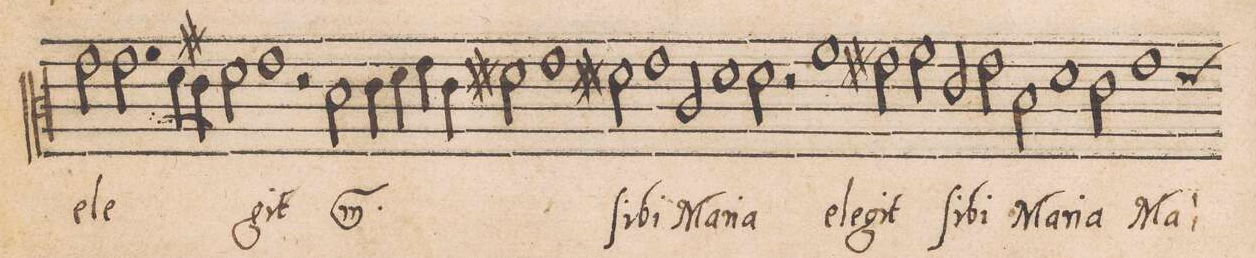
**kern	**text
*I"CANTVS	*
*clefC3	*
*k[]	*
*met(C|)	*
*M2/1	*
2g\	e-
2.g\	-le-
8f#X\L	.
8e\J	.
2f#\	.
=10	=10
1g	-git
*	*ij
2r	.
2d\	e-
=11	=11
4e\	-le-
4f\	.
4g\	.
4e\	.
2f#X\	-git
1g	.
=12	=12
*	*Xij
2f#X\	ſi-
1g	-bi
=13	=13
2c/	Ma-
1f	-ri-
2f\	-a
=14	=14
2r	.
1a	e-
2g#X\	-le-
=15	=15
2a\	-git
2e/	ſi-
2g\	-bi
2d\	Ma-
=16	=16
1f	-ri-
2e\	-a
1g	Ma-
*custos:f#	*
=17	=17
*-	*-
